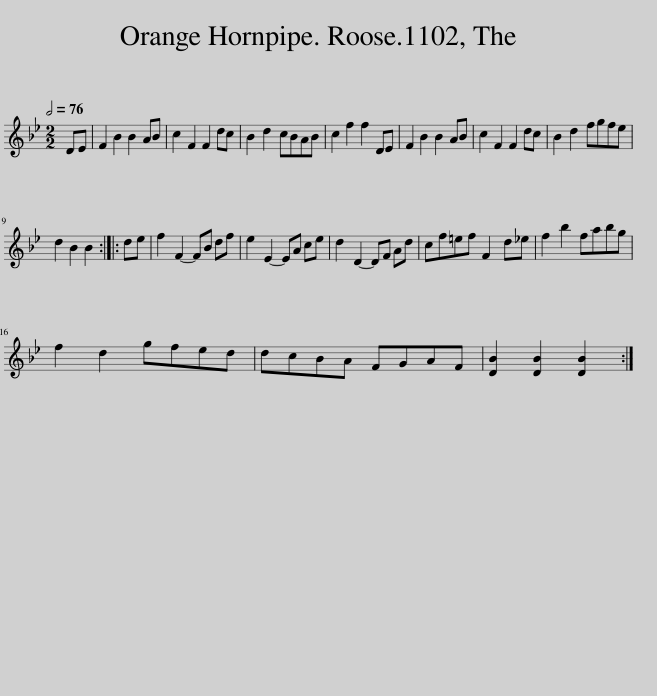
X:1
L:1/8
Q:1/2=76
M:2/2
I:linebreak $
K:Bb
V:1 treble
V:1
 DE | F2 B2 B2 AB | c2 F2 F2 dc | B2 d2 cBAB | c2 f2 f2 DE | %5
 F2 B2 B2 AB | c2 F2 F2 dc | B2 d2 fgfe |$ d2 B2 B2 :: de | %10
 f2 F2- FB df | e2 E2- EA ce | d2 D2- DF Ad | cf=ef F2 d_e | f2 b2 fabg |$ %15
 f2 d2 gfed | dcBA FGAF | [DB]2 [DB]2 [DB]2 :| %18
